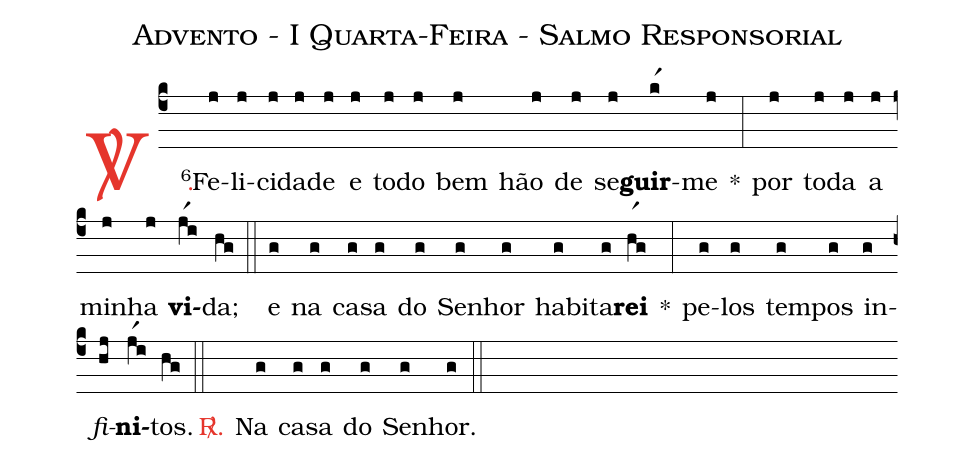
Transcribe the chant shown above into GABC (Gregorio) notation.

name: Advento - I Quarta-Feira - Salmo Responsorial;
%%
(c4)

<c><sp>V/</sp>.</c>() <v>\VSup{6}</v>Fe(j)li(j)ci(j)da(j)de(j) e(j) to(j)do(j) bem(j) hão(j) de(j) se(j)<b>guir</b>-(kr1)me(j) *(:)
por(j) to(j)da(j) a(j) mi(j)nha(j) <b>vi</b>(jr1i)da;(hg)

(::)

e(g) na(g) ca(g)sa(g) do(g) Se(g)nhor(g) ha(g)bi()ta(g)<b>rei</b>(hr1g) *(:)
pe(g)los(g) tem(g)pos(g) in(g)<i>fi</i>(hj)<b>ni</b>(jr1i)tos.(hg)

(::)

<c><sp>R/</sp>.</c>() Na(g) ca(g)sa(g) do(g) Se(g)nhor.(g)

(::)
